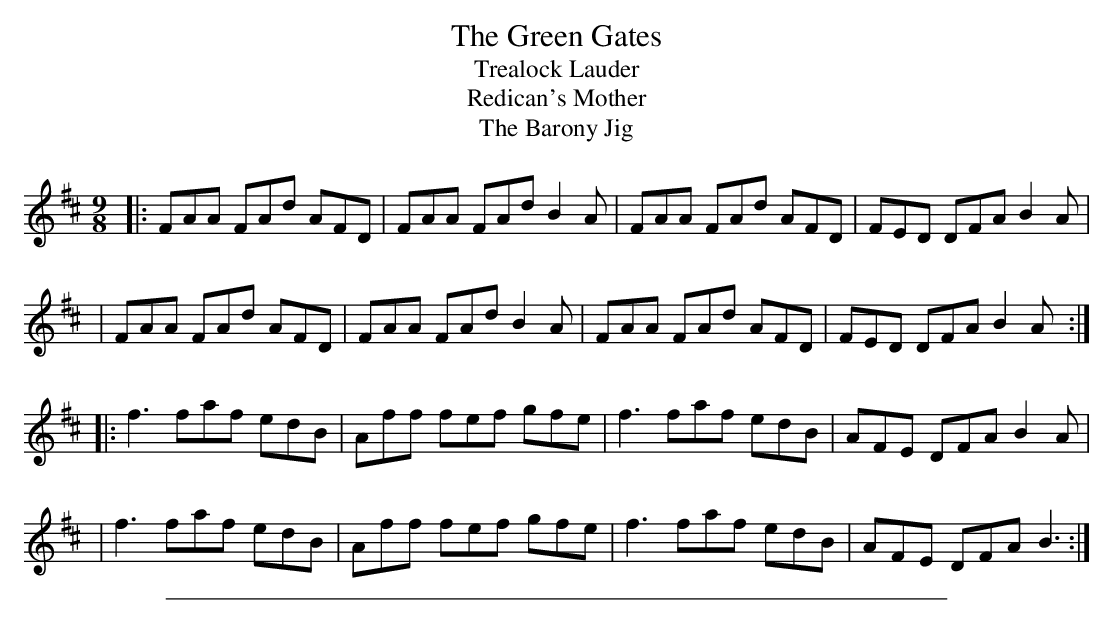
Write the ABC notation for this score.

X:1
T: Green Gates, The
T: Trealock Lauder
T: Redican's Mother
T: The Barony Jig
M:9/8
L:1/8
K:D
|: FAA FAd AFD | FAA FAd B2A | FAA FAd AFD | FED DFA B2A |
|  FAA FAd AFD | FAA FAd B2A | FAA FAd AFD | FED DFA B2A :|
|: f3  faf edB | Aff fef gfe | f3  faf edB | AFE DFA B2A |
|  f3  faf edB | Aff fef gfe | f3  faf edB | AFE DFA B3  :|
